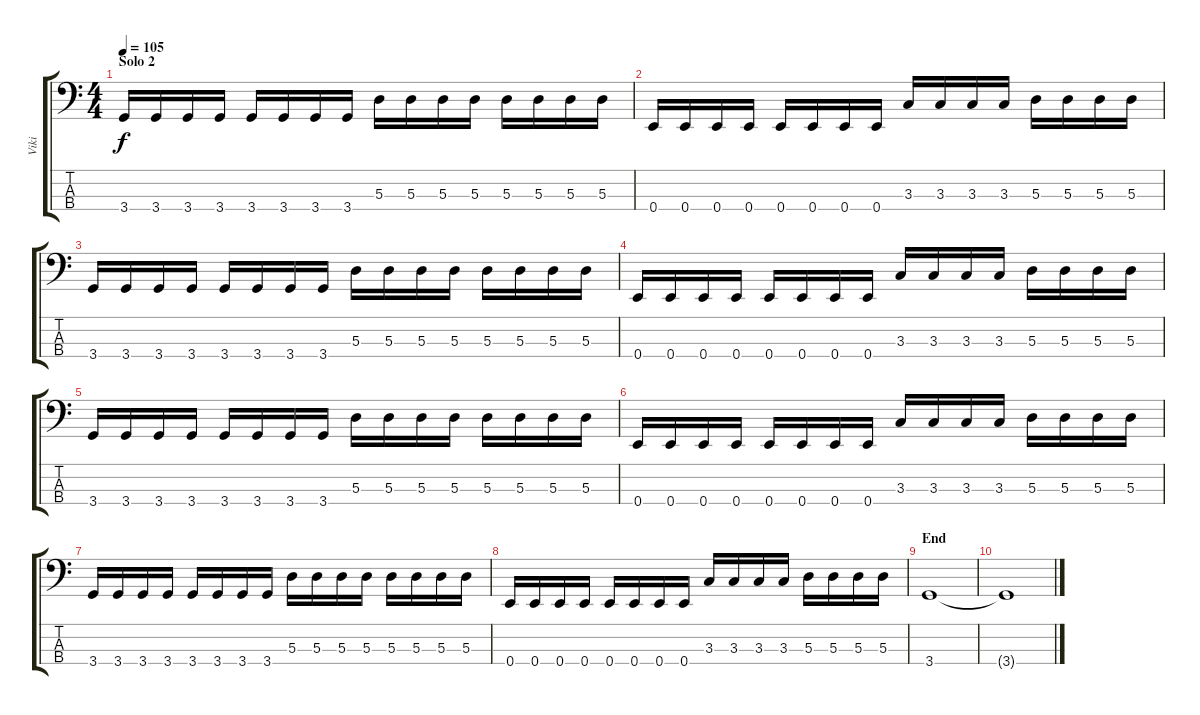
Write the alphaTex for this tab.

\track ("Viki" "Viki") {instrument electricbasspick}
\staff {score tabs}
\tuning (G2 D2 A1 E1) {hide}
\ts (4 4)
\section ("" "Solo 2")
\tempo 105
\clef f4
\ks c
3.4.16{dy f} 3.4.16 3.4.16 3.4.16 3.4.16 3.4.16 3.4.16 3.4.16 5.3.16 5.3.16 5.3.16 5.3.16 5.3.16 5.3.16 5.3.16 5.3.16 |
0.4.16 0.4.16 0.4.16 0.4.16 0.4.16 0.4.16 0.4.16 0.4.16 3.3.16 3.3.16 3.3.16 3.3.16 5.3.16 5.3.16 5.3.16 5.3.16 |
3.4.16 3.4.16 3.4.16 3.4.16 3.4.16 3.4.16 3.4.16 3.4.16 5.3.16 5.3.16 5.3.16 5.3.16 5.3.16 5.3.16 5.3.16 5.3.16 |
0.4.16 0.4.16 0.4.16 0.4.16 0.4.16 0.4.16 0.4.16 0.4.16 3.3.16 3.3.16 3.3.16 3.3.16 5.3.16 5.3.16 5.3.16 5.3.16 |
3.4.16 3.4.16 3.4.16 3.4.16 3.4.16 3.4.16 3.4.16 3.4.16 5.3.16 5.3.16 5.3.16 5.3.16 5.3.16 5.3.16 5.3.16 5.3.16 |
0.4.16 0.4.16 0.4.16 0.4.16 0.4.16 0.4.16 0.4.16 0.4.16 3.3.16 3.3.16 3.3.16 3.3.16 5.3.16 5.3.16 5.3.16 5.3.16 |
3.4.16 3.4.16 3.4.16 3.4.16 3.4.16 3.4.16 3.4.16 3.4.16 5.3.16 5.3.16 5.3.16 5.3.16 5.3.16 5.3.16 5.3.16 5.3.16 |
0.4.16 0.4.16 0.4.16 0.4.16 0.4.16 0.4.16 0.4.16 0.4.16 3.3.16 3.3.16 3.3.16 3.3.16 5.3.16 5.3.16 5.3.16 5.3.16 |
\section ("" "End")
3.4.1 |
3.4{t}.1{volume 6}
